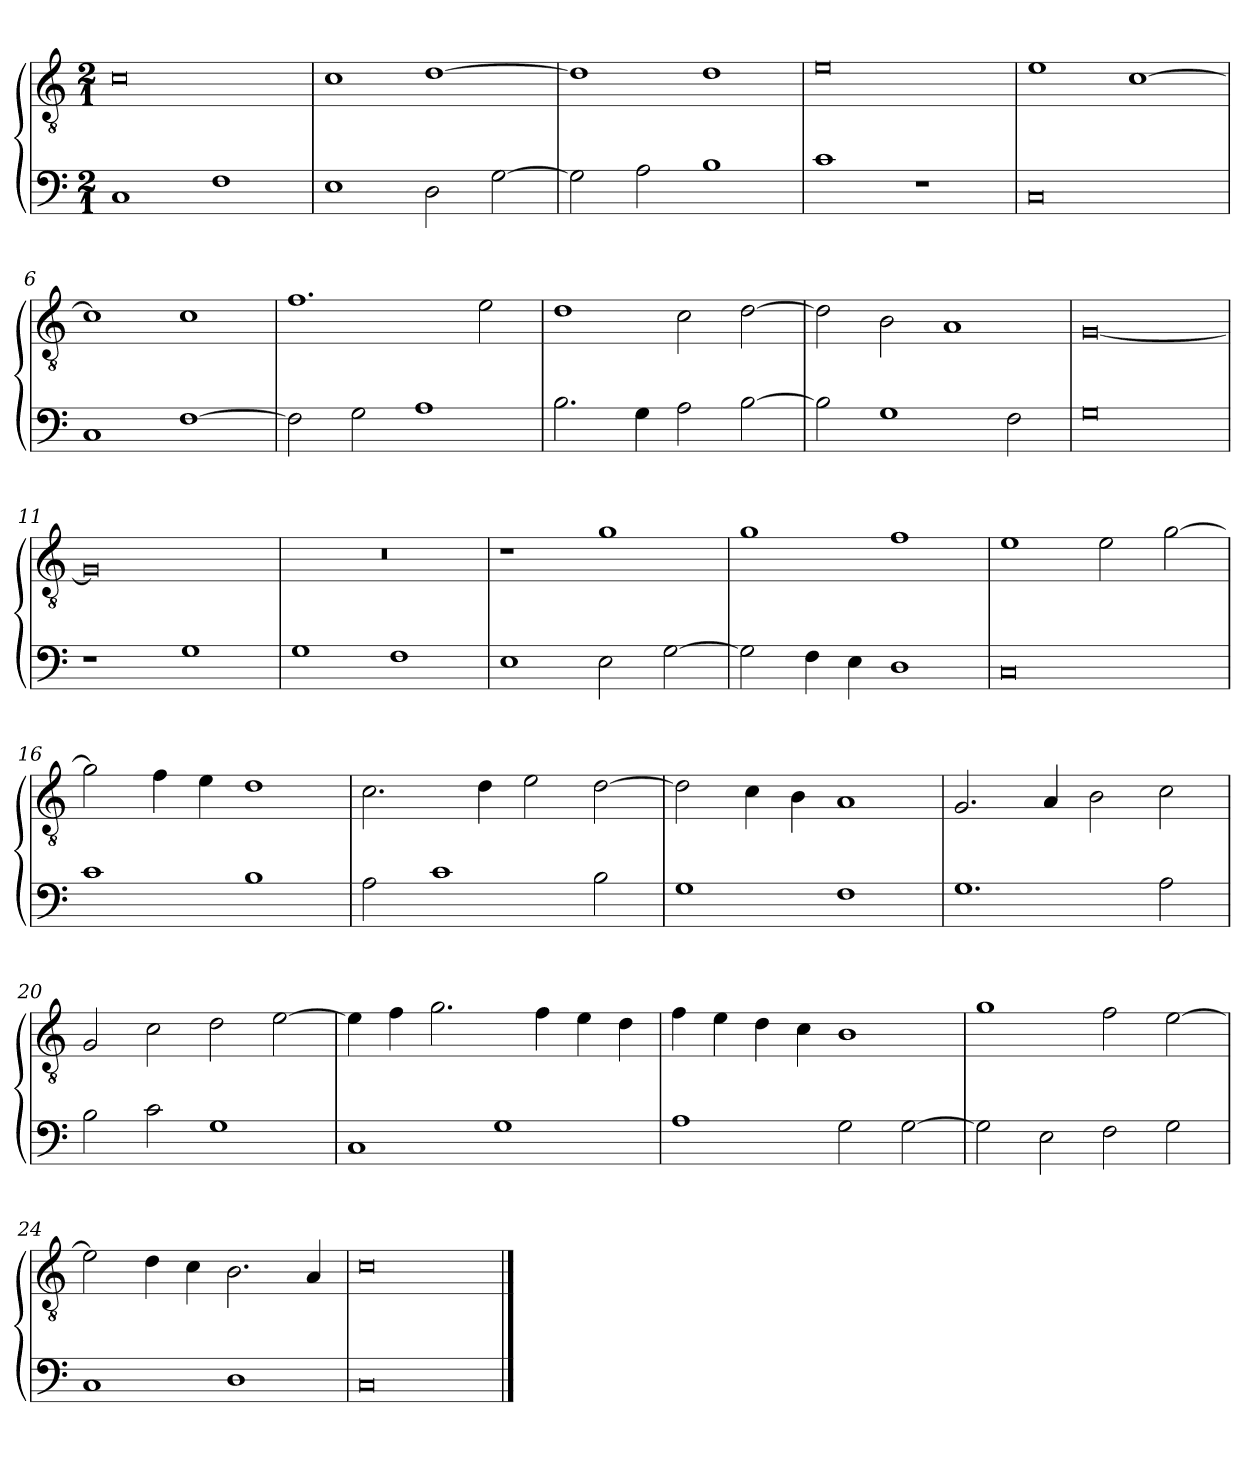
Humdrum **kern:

**kern	**kern
*part2	*part1
*staff2	*staff1
*clefF4	*clefGv2
*k[]	*k[]
*M2/1	*M2/1
=1	=1
1C	0c
1F	.
=2	=2
1E	1c
2D	[1d
[2G	.
=3	=3
2G]	1d]
2A	.
1B	1d
=4	=4
1c	0e
1r	.
=5	=5
0C	1e
.	[1c
=6	=6
1C	1c]
[1F	1c
=7	=7
2F]	1.f
2G	.
1A	.
.	2e
=8	=8
2.B	1d
4G	.
2A	2c
[2B	[2d
=9	=9
2B]	2d]
1G	2B
.	1A
2F	.
=10	=10
0G	[0G
=11	=11
1r	0G]
1G	.
=12	=12
1G	0r
1F	.
=13	=13
1E	1r
2E	1g
[2G	.
=14	=14
2G]	1g
4F	.
4E	.
1D	1f
=15	=15
0C	1e
.	2e
.	[2g
=16	=16
1c	2g]
.	4f
.	4e
1B	1d
=17	=17
2A	2.c
1c	.
.	4d
.	2e
2B	[2d
=18	=18
1G	2d]
.	4c
.	4B
1F	1A
=19	=19
1.G	2.G
.	4A
.	2B
2A	2c
=20	=20
2B	2G
2c	2c
1G	2d
.	[2e
=21	=21
1C	4e]
.	4f
.	2.g
1G	.
.	4f
.	4e
.	4d
=22	=22
1A	4f
.	4e
.	4d
.	4c
2G	1B
[2G	.
=23	=23
2G]	1g
2E	.
2F	2f
2G	[2e
=24	=24
1C	2e]
.	4d
.	4c
1D	2.B
.	4A
=25	=25
0C	0c
==	==
*-	*-
